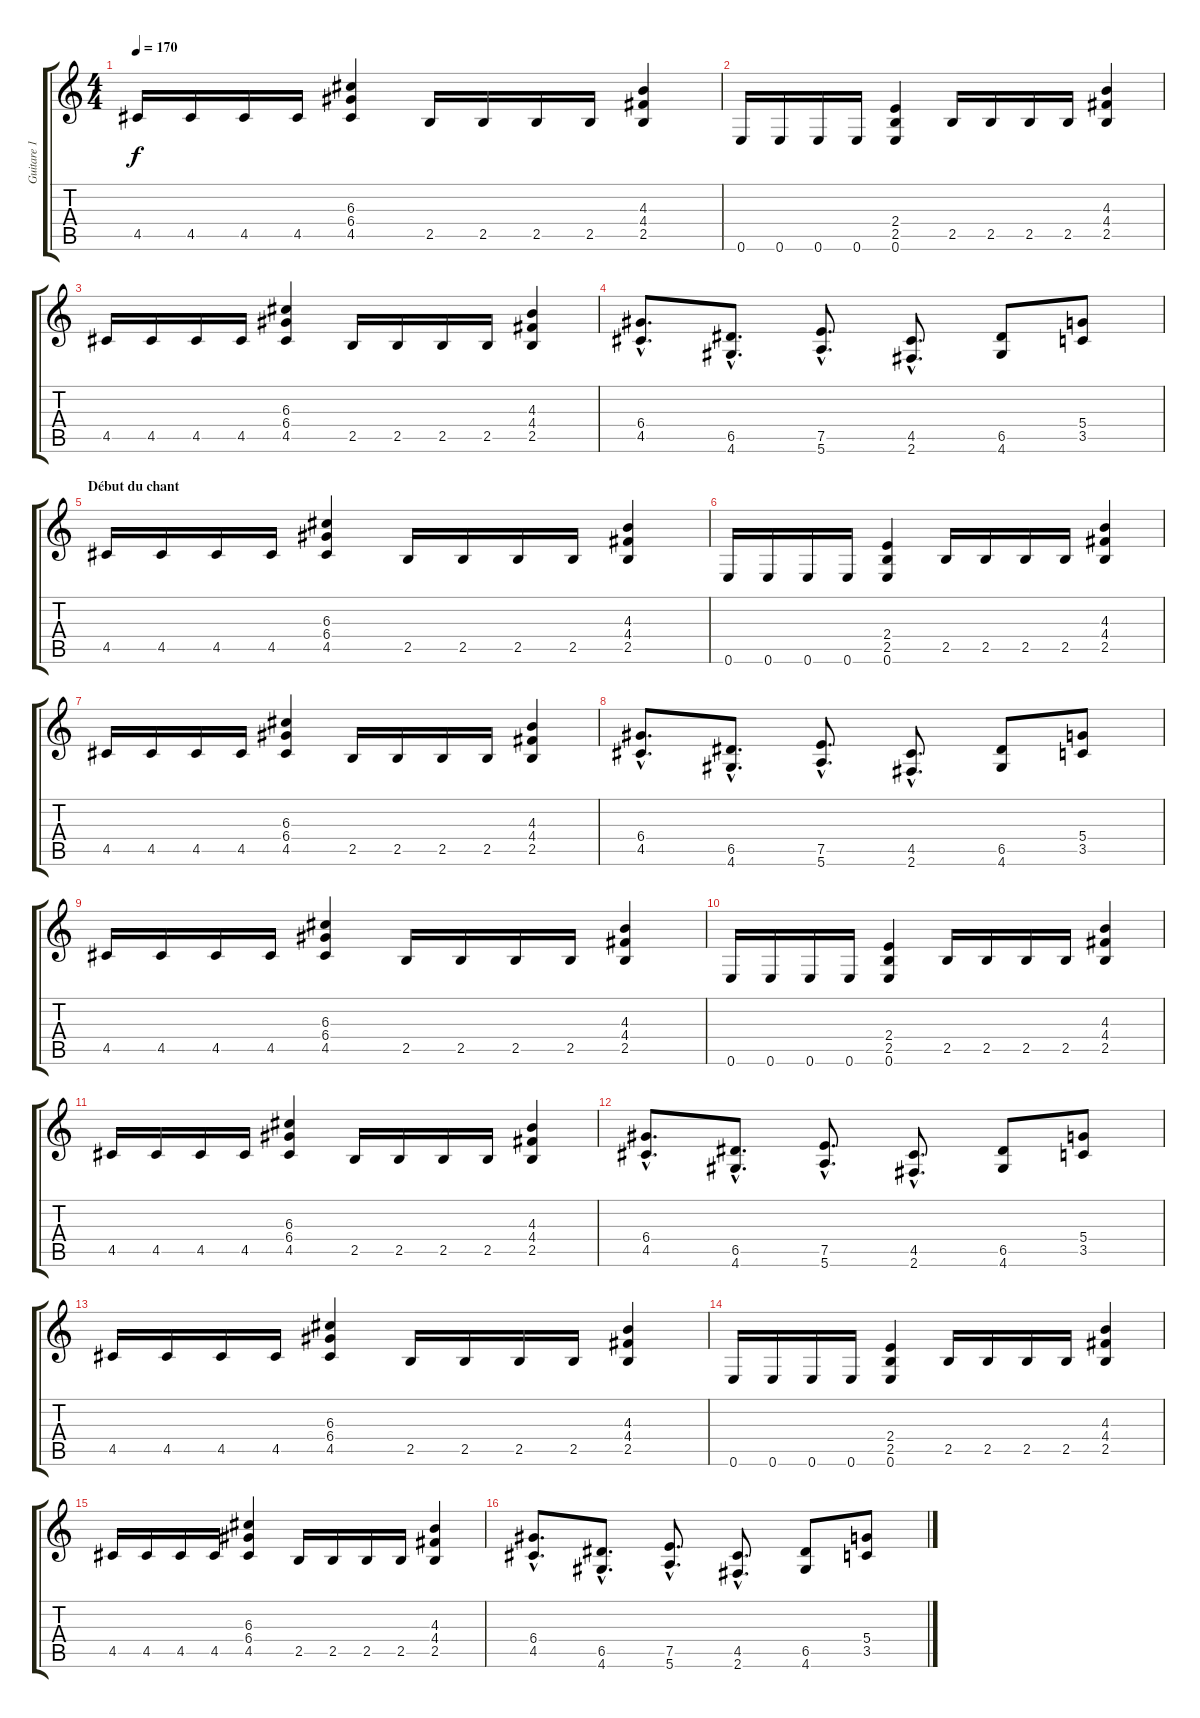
\track ("Guitare 1" "Guitare 1") {instrument distortionguitar}
\staff {score tabs}
\tuning (E4 B3 G3 D3 A2 E2) {hide}
\ts (4 4)
\tempo 170
\clef g2
\ks c
4.5.16{dy f} 4.5.16 4.5.16 4.5.16 (6.3 6.4 4.5).4 2.5.16 2.5.16 2.5.16 2.5.16 (4.3 4.4 2.5).4 |
0.6.16 0.6.16 0.6.16 0.6.16 (2.4 2.5 0.6).4 2.5.16 2.5.16 2.5.16 2.5.16 (4.3 4.4 2.5).4 |
4.5.16 4.5.16 4.5.16 4.5.16 (6.3 6.4 4.5).4 2.5.16 2.5.16 2.5.16 2.5.16 (4.3 4.4 2.5).4 |
(6.4{hac} 4.5{hac}).8{d} (6.5{hac} 4.6{hac}).8{d} (7.5{hac} 5.6{hac}).8{d} (4.5{hac} 2.6{hac}).8{d} (6.5 4.6).8 (5.4 3.5).8 |
\section ("" "Début du chant")
4.5.16 4.5.16 4.5.16 4.5.16 (6.3 6.4 4.5).4 2.5.16 2.5.16 2.5.16 2.5.16 (4.3 4.4 2.5).4 |
0.6.16 0.6.16 0.6.16 0.6.16 (2.4 2.5 0.6).4 2.5.16 2.5.16 2.5.16 2.5.16 (4.3 4.4 2.5).4 |
4.5.16 4.5.16 4.5.16 4.5.16 (6.3 6.4 4.5).4 2.5.16 2.5.16 2.5.16 2.5.16 (4.3 4.4 2.5).4 |
(6.4{hac} 4.5{hac}).8{d} (6.5{hac} 4.6{hac}).8{d} (7.5{hac} 5.6{hac}).8{d} (4.5{hac} 2.6{hac}).8{d} (6.5 4.6).8 (5.4 3.5).8 |
4.5.16 4.5.16 4.5.16 4.5.16 (6.3 6.4 4.5).4 2.5.16 2.5.16 2.5.16 2.5.16 (4.3 4.4 2.5).4 |
0.6.16 0.6.16 0.6.16 0.6.16 (2.4 2.5 0.6).4 2.5.16 2.5.16 2.5.16 2.5.16 (4.3 4.4 2.5).4 |
4.5.16 4.5.16 4.5.16 4.5.16 (6.3 6.4 4.5).4 2.5.16 2.5.16 2.5.16 2.5.16 (4.3 4.4 2.5).4 |
(6.4{hac} 4.5{hac}).8{d} (6.5{hac} 4.6{hac}).8{d} (7.5{hac} 5.6{hac}).8{d} (4.5{hac} 2.6{hac}).8{d} (6.5 4.6).8 (5.4 3.5).8 |
4.5.16 4.5.16 4.5.16 4.5.16 (6.3 6.4 4.5).4 2.5.16 2.5.16 2.5.16 2.5.16 (4.3 4.4 2.5).4 |
0.6.16 0.6.16 0.6.16 0.6.16 (2.4 2.5 0.6).4 2.5.16 2.5.16 2.5.16 2.5.16 (4.3 4.4 2.5).4 |
4.5.16 4.5.16 4.5.16 4.5.16 (6.3 6.4 4.5).4 2.5.16 2.5.16 2.5.16 2.5.16 (4.3 4.4 2.5).4 |
(6.4{hac} 4.5{hac}).8{d} (6.5{hac} 4.6{hac}).8{d} (7.5{hac} 5.6{hac}).8{d} (4.5{hac} 2.6{hac}).8{d} (6.5 4.6).8 (5.4 3.5).8
